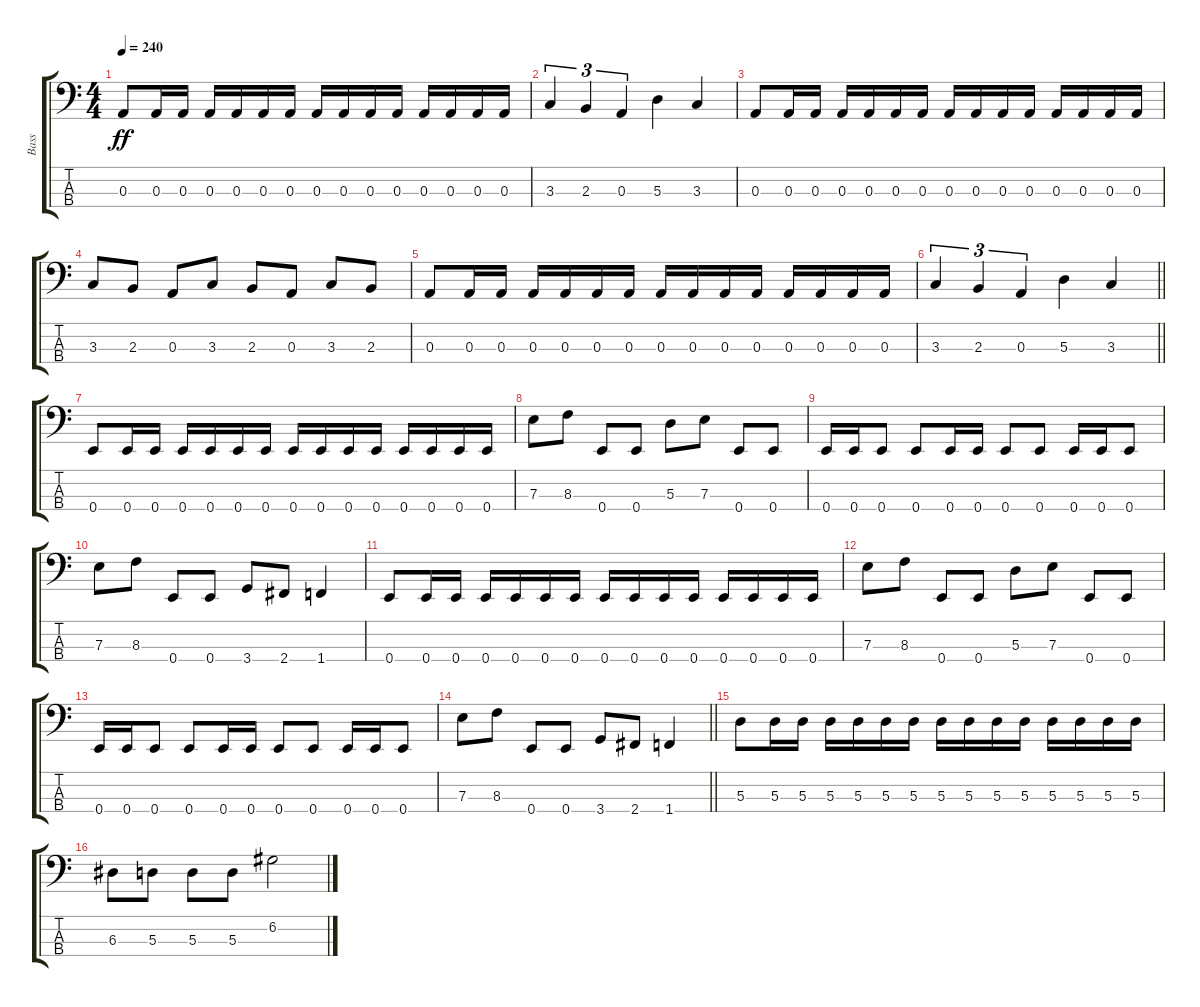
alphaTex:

\track ("Bass" "Bass") {instrument electricbasspick}
\staff {score tabs}
\tuning (G2 D2 A1 E1) {hide}
\ts (4 4)
\tempo 240
\clef f4
\ks c
0.3.8{dy ff} 0.3.16 0.3.16 0.3.16 0.3.16 0.3.16 0.3.16 0.3.16 0.3.16 0.3.16 0.3.16 0.3.16 0.3.16 0.3.16 0.3.16 |
3.3.4{tu (3 2)} 2.3.4{tu (3 2)} 0.3.4{tu (3 2)} 5.3.4 3.3.4 |
0.3.8 0.3.16 0.3.16 0.3.16 0.3.16 0.3.16 0.3.16 0.3.16 0.3.16 0.3.16 0.3.16 0.3.16 0.3.16 0.3.16 0.3.16 |
3.3.8 2.3.8 0.3.8 3.3.8 2.3.8 0.3.8 3.3.8 2.3.8 |
0.3.8 0.3.16 0.3.16 0.3.16 0.3.16 0.3.16 0.3.16 0.3.16 0.3.16 0.3.16 0.3.16 0.3.16 0.3.16 0.3.16 0.3.16 |
\barLineRight lightlight
3.3.4{tu (3 2)} 2.3.4{tu (3 2)} 0.3.4{tu (3 2)} 5.3.4 3.3.4 |
0.4.8 0.4.16 0.4.16 0.4.16 0.4.16 0.4.16 0.4.16 0.4.16 0.4.16 0.4.16 0.4.16 0.4.16 0.4.16 0.4.16 0.4.16 |
7.3.8 8.3.8 0.4.8 0.4.8 5.3.8 7.3.8 0.4.8 0.4.8 |
0.4.16 0.4.16 0.4.8 0.4.8 0.4.16 0.4.16 0.4.8 0.4.8 0.4.16 0.4.16 0.4.8 |
7.3.8 8.3.8 0.4.8 0.4.8 3.4.8 2.4.8 1.4.4 |
0.4.8 0.4.16 0.4.16 0.4.16 0.4.16 0.4.16 0.4.16 0.4.16 0.4.16 0.4.16 0.4.16 0.4.16 0.4.16 0.4.16 0.4.16 |
7.3.8 8.3.8 0.4.8 0.4.8 5.3.8 7.3.8 0.4.8 0.4.8 |
0.4.16 0.4.16 0.4.8 0.4.8 0.4.16 0.4.16 0.4.8 0.4.8 0.4.16 0.4.16 0.4.8 |
\barLineRight lightlight
7.3.8 8.3.8 0.4.8 0.4.8 3.4.8 2.4.8 1.4.4 |
5.3.8 5.3.16 5.3.16 5.3.16 5.3.16 5.3.16 5.3.16 5.3.16 5.3.16 5.3.16 5.3.16 5.3.16 5.3.16 5.3.16 5.3.16 |
6.3.8 5.3.8 5.3.8 5.3.8 6.2.2
